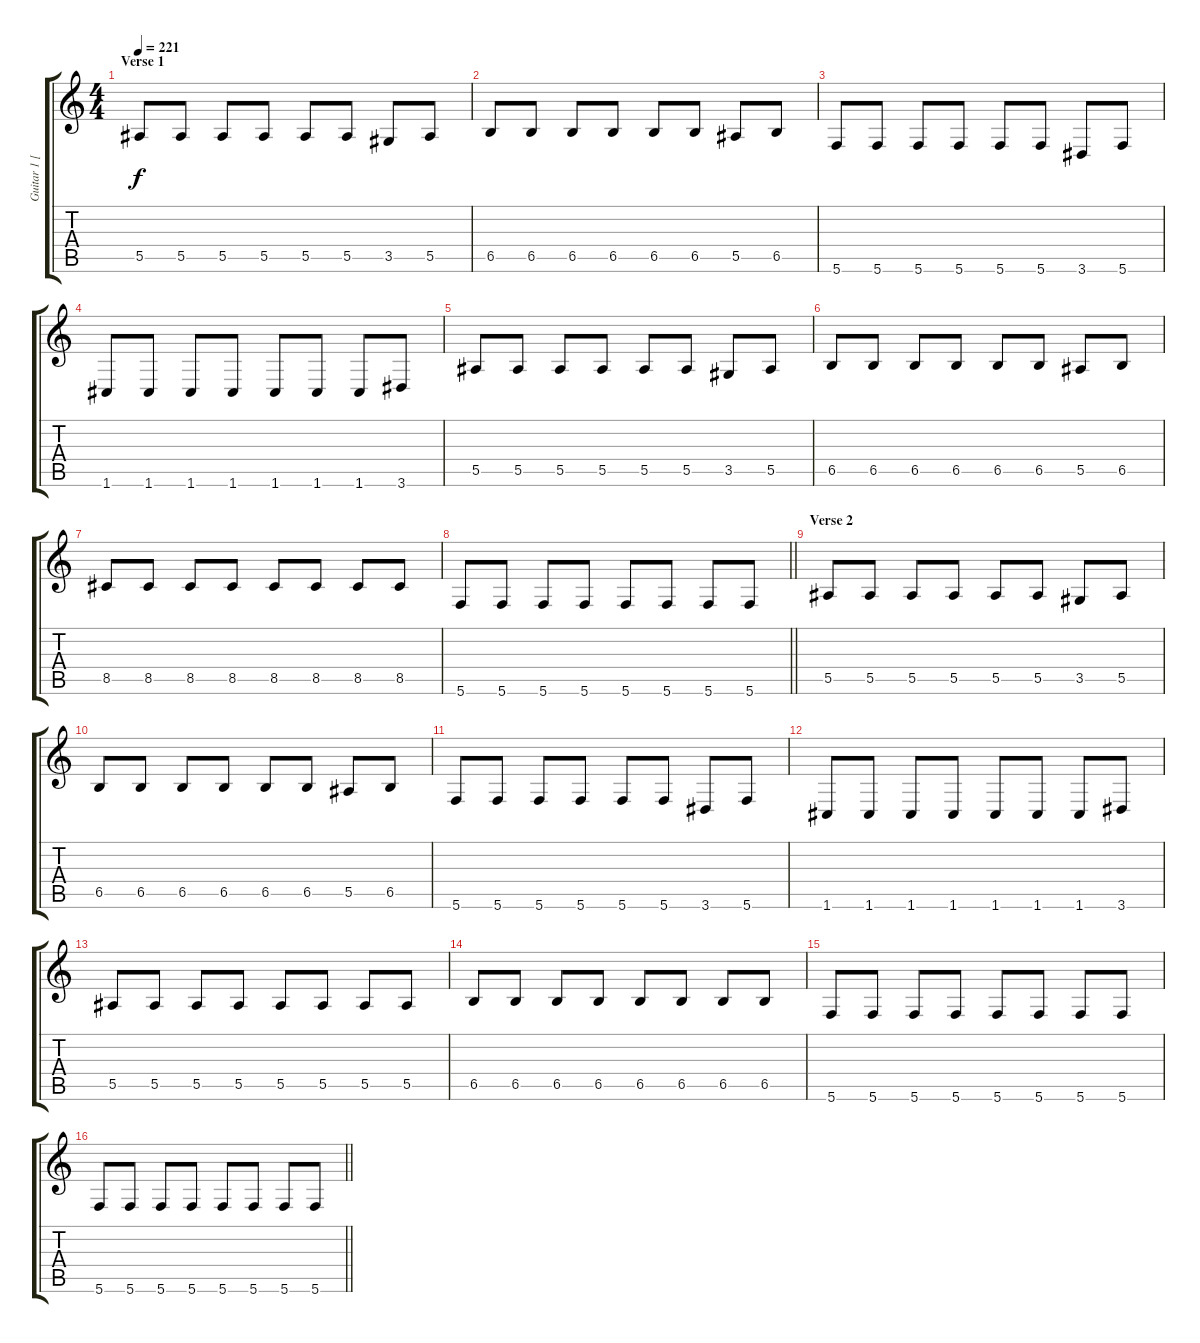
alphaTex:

\track ("Guitar 1 [Josh Homme]" "Guitar 1 [") {instrument distortionguitar}
\staff {score tabs}
\tuning (C4 G3 Eb3 Bb2 F2 C2) {hide}
\ts (4 4)
\section ("" "Verse 1")
\tempo 221
\clef g2
\ks c
5.5.8{dy f} 5.5.8 5.5.8 5.5.8 5.5.8 5.5.8 3.5.8 5.5.8 |
6.5.8 6.5.8 6.5.8 6.5.8 6.5.8 6.5.8 5.5.8 6.5.8 |
5.6.8 5.6.8 5.6.8 5.6.8 5.6.8 5.6.8 3.6.8 5.6.8 |
1.6.8 1.6.8 1.6.8 1.6.8 1.6.8 1.6.8 1.6.8 3.6.8 |
5.5.8 5.5.8 5.5.8 5.5.8 5.5.8 5.5.8 3.5.8 5.5.8 |
6.5.8 6.5.8 6.5.8 6.5.8 6.5.8 6.5.8 5.5.8 6.5.8 |
8.5.8 8.5.8 8.5.8 8.5.8 8.5.8 8.5.8 8.5.8 8.5.8 |
\barLineRight lightlight
5.6.8 5.6.8 5.6.8 5.6.8 5.6.8 5.6.8 5.6.8 5.6.8 |
\section ("" "Verse 2")
5.5.8 5.5.8 5.5.8 5.5.8 5.5.8 5.5.8 3.5.8 5.5.8 |
6.5.8 6.5.8 6.5.8 6.5.8 6.5.8 6.5.8 5.5.8 6.5.8 |
5.6.8 5.6.8 5.6.8 5.6.8 5.6.8 5.6.8 3.6.8 5.6.8 |
1.6.8 1.6.8 1.6.8 1.6.8 1.6.8 1.6.8 1.6.8 3.6.8 |
5.5.8 5.5.8 5.5.8 5.5.8 5.5.8 5.5.8 5.5.8 5.5.8 |
6.5.8 6.5.8 6.5.8 6.5.8 6.5.8 6.5.8 6.5.8 6.5.8 |
5.6.8 5.6.8 5.6.8 5.6.8 5.6.8 5.6.8 5.6.8 5.6.8 |
\barLineRight lightlight
5.6.8 5.6.8 5.6.8 5.6.8 5.6.8 5.6.8 5.6.8 5.6.8
